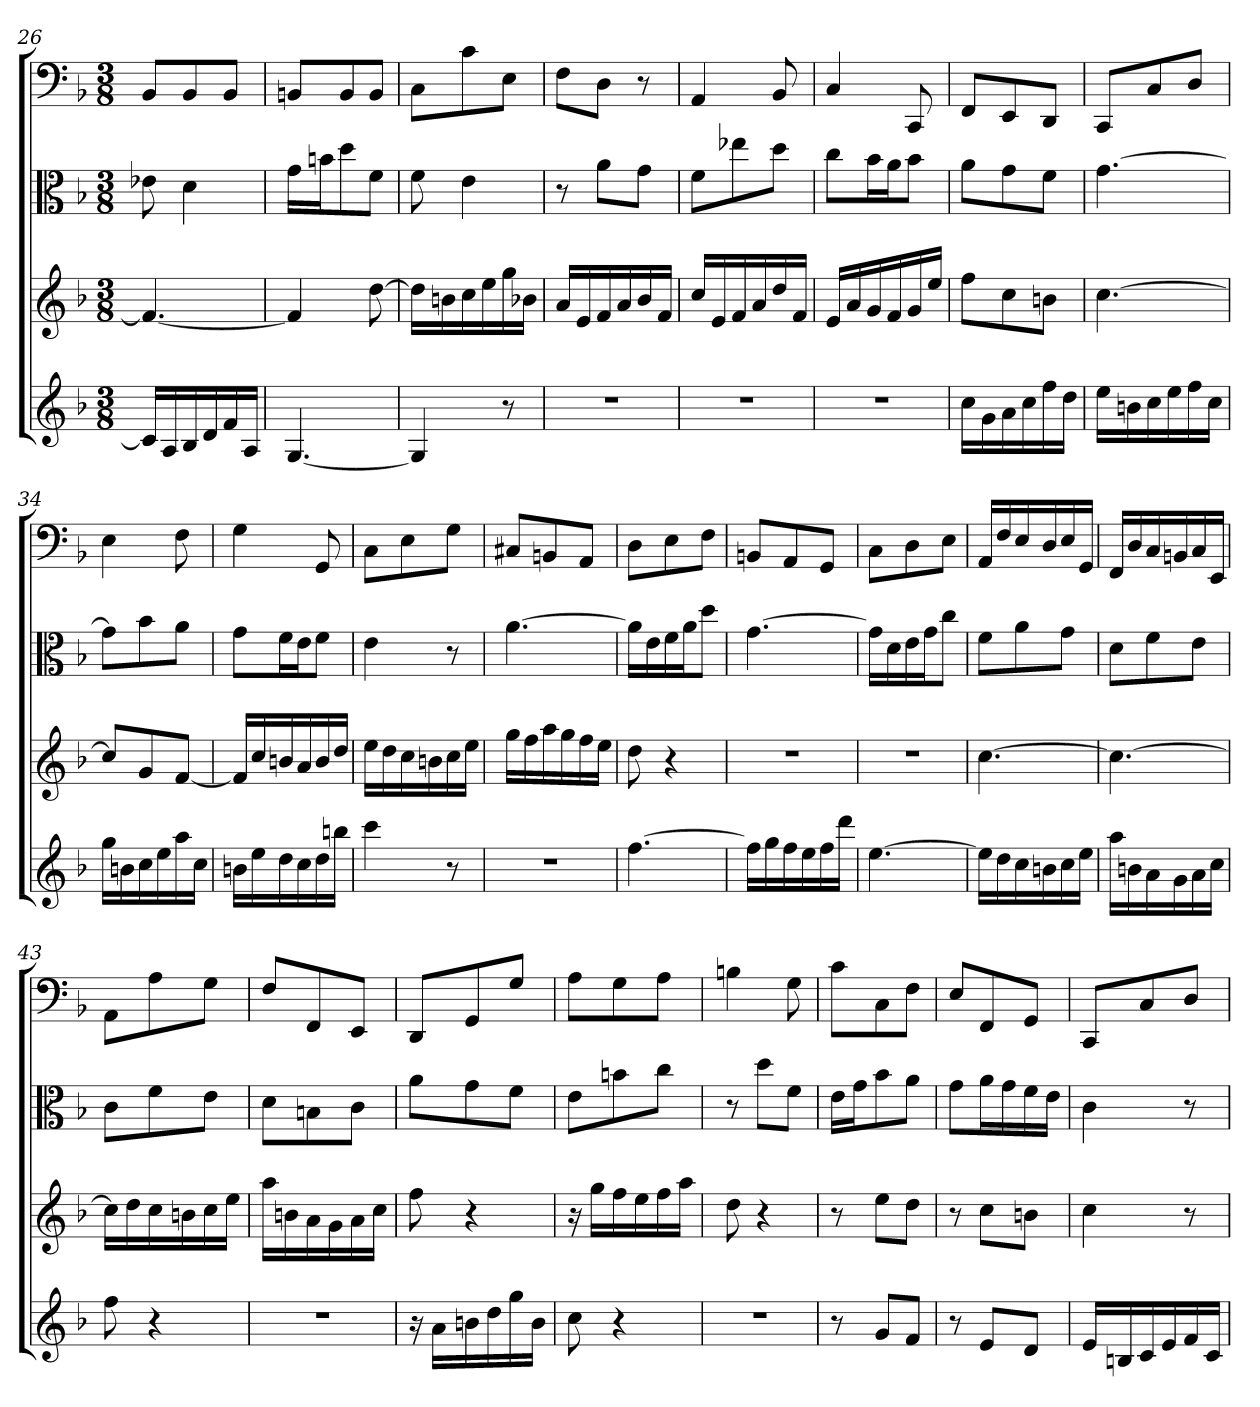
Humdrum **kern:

**kern	**kern	**kern	**kern
*part4	*part3	*part2	*part1
*staff4	*staff3	*staff2	*staff1
*	*	*clefC3	*clefF4
*k[b-]	*k[b-]	*k[b-]	*k[b-]
*F:	*F:	*F:	*F:
*M3/8	*M3/8	*M3/8	*M3/8
=26	=26	=26	=26
16cLL]	4.f_	8e-X	8BB-/L
16A	.	.	.
16B-	.	4d	8BB-/
16d	.	.	.
16f	.	.	8BB-/J
16AJJ	.	.	.
=27	=27	=27	=27
[4.G	4f]	16g\LL	8BBn/L
.	.	16bn\J	.
.	.	8dd\	8BB/
.	[8dd	8f\J	8BB/J
=28	=28	=28	=28
4G]	16ddLL]	8f	8C\L
.	16bn	.	.
.	16cc	4e	8c\
.	16ee	.	.
8r	16gg	.	8E\J
.	16b-XJJ	.	.
=29	=29	=29	=29
4.r	16aLL	8r	8F\L
.	16e	.	.
.	16f	8a\L	8D\J
.	16a	.	.
.	16b-	8g\J	8r
.	16fJJ	.	.
=30	=30	=30	=30
4.r	16ccLL	8f\L	4AA
.	16e	.	.
.	16f	8ee-X\	.
.	16a	.	.
.	16dd	8dd\J	8BB-
.	16fJJ	.	.
=31	=31	=31	=31
4.r	16eLL	8cc\L	4C
.	16a	.	.
.	16g	16b-\L	.
.	16f	16a\J	.
.	16g	8b-\J	8CC
.	16eeJJ	.	.
=32	=32	=32	=32
16ccLL	8ffL	8a\L	8FF/L
16g	.	.	.
16a	8cc	8g\	8EE/
16cc	.	.	.
16ff	8bnJ	8f\J	8DD/J
16ddJJ	.	.	.
=33	=33	=33	=33
16eeLL	[4.cc	[4.g	8CC/L
16bn	.	.	.
16cc	.	.	8C/
16ee	.	.	.
16ff	.	.	8D/J
16ccJJ	.	.	.
=34	=34	=34	=34
16ggLL	8ccL]	8g\L]	4E
16bn	.	.	.
16cc	8g	8b-\	.
16ee	.	.	.
16aa	[8fJ	8a\J	8F
16ccJJ	.	.	.
=35	=35	=35	=35
16bnLL	16fLL]	8g\L	4G
16ee	16cc	.	.
16dd	16bn	16f\L	.
16cc	16a	16e\J	.
16dd	16b	8f\J	8GG
16bbnJJ	16ddJJ	.	.
=36	=36	=36	=36
4ccc	16eeLL	4e	8C\L
.	16dd	.	.
.	16cc	.	8E\
.	16bn	.	.
8r	16cc	8r	8G\J
.	16eeJJ	.	.
=37	=37	=37	=37
4.r	16ggLL	[4.a	8C#X/L
.	16ff	.	.
.	16aa	.	8BBn/
.	16gg	.	.
.	16ff	.	8AA/J
.	16eeJJ	.	.
=38	=38	=38	=38
[4.ff	8dd	16a\LL]	8D\L
.	.	16e\	.
.	4r	16f\	8E\
.	.	16a\J	.
.	.	8dd\J	8F\J
=39	=39	=39	=39
16ffLL]	4.r	[4.g	8BBn/L
16gg	.	.	.
16ff	.	.	8AA/
16ee	.	.	.
16ff	.	.	8GG/J
16dddJJ	.	.	.
=40	=40	=40	=40
[4.ee	4.r	16g\LL]	8C\L
.	.	16d\	.
.	.	16e\	8D\
.	.	16g\J	.
.	.	8cc\J	8E\J
=41	=41	=41	=41
16eeLL]	[4.cc	8f\L	16AA/LL
16dd	.	.	16F/
16cc	.	8a\	16E/
16bn	.	.	16D/
16cc	.	8g\J	16E/
16eeJJ	.	.	16GG/JJ
=42	=42	=42	=42
16aaLL	4.cc_	8d\L	16FF/LL
16bn	.	.	16D/
16a	.	8f\	16C/
16g	.	.	16BBn/
16a	.	8e\J	16C/
16ccJJ	.	.	16EE/JJ
=43	=43	=43	=43
8ff	16ccLL]	8c\L	8AA\L
.	16dd	.	.
4r	16cc	8f\	8A\
.	16bn	.	.
.	16cc	8e\J	8G\J
.	16eeJJ	.	.
=44	=44	=44	=44
4.r	16aaLL	8d\L	8F/L
.	16bn	.	.
.	16a	8Bn\	8FF/
.	16g	.	.
.	16a	8c\J	8EE/J
.	16ccJJ	.	.
=45	=45	=45	=45
16r	8ff	8a\L	8DD/L
16aLL	.	.	.
16bn	4r	8g\	8GG/
16dd	.	.	.
16gg	.	8f\J	8G/J
16bJJ	.	.	.
=46	=46	=46	=46
8cc	16r	8e\L	8A\L
.	16ggLL	.	.
4r	16ff	8bn\	8G\
.	16ee	.	.
.	16ff	8cc\J	8A\J
.	16aaJJ	.	.
=47	=47	=47	=47
4.r	8dd	8r	4Bn
.	4r	8dd\L	.
.	.	8f\J	8G
=48	=48	=48	=48
8r	8r	16e\LL	8c\L
.	.	16g\J	.
8gL	8eeL	8b-\	8C\
8fJ	8ddJ	8a\J	8F\J
=49	=49	=49	=49
8r	8r	8g\L	8E/L
8eL	8ccL	16a\L	8FF/
.	.	16g\	.
8dJ	8bnJ	16f\	8GG/J
.	.	16e\JJ	.
=50	=50	=50	=50
16eLL	4cc	4c	8CC/L
16Bn	.	.	.
16c	.	.	8C/
16e	.	.	.
16f	8r	8r	8D/J
16cJJ	.	.	.
=	=	=	=
*-	*-	*-	*-
